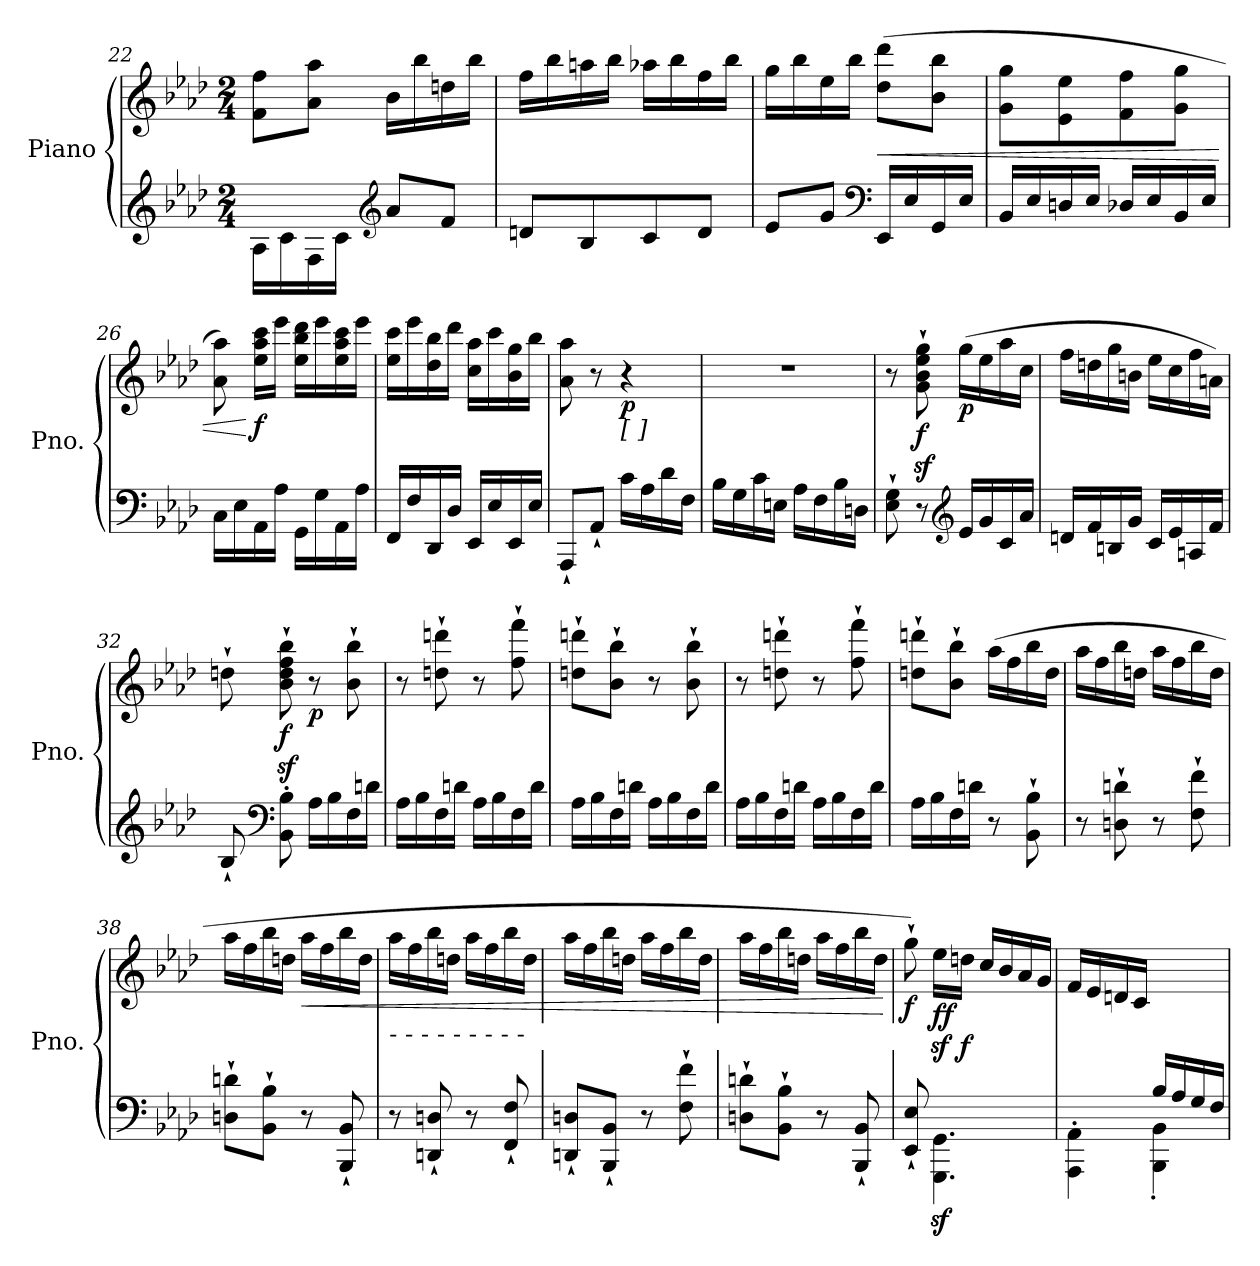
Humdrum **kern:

**kern	**kern	**dynam
*part1	*part1	*part1
*staff2	*staff1	*staff1/2
*I"Piano	*	*
*I'Pno.	*	*
*clefG2	*clefG2	*
*k[b-e-a-d-]	*k[b-e-a-d-]	*
*M2/4	*M2/4	*
=22	=22	=22
16A-\LL	8f\ 8ff\L	.
16c\	.	.
16F\	8a-\ 8aa-\J	.
16c\JJ	.	.
*clefG2	*	*
8a-/L	16b-\LL	.
.	16bb-\	.
8f/J	16ddn\	.
.	16bb-\JJ	.
=23	=23	=23
8dn/L	16ff\LL	.
.	16bb-\	.
8B-/	16aan\	.
.	16bb-\JJ	.
8c/	16aa-X\LL	.
.	16bb-\	.
8d/J	16ff\	.
.	16bb-\JJ	.
=24	=24	=24
8e-/L	16gg\LL	.
.	16bb-\	.
8g/J	16ee-\	.
.	16bb-\JJ	.
*clefF4	*	*
!	!	!LO:HP:b
16EE-/LL	(>8dd-\ 8ddd-\L	<
16E-/	.	.
16GG/	8b-\ 8bb-\J	.
16E-/JJ	.	.
!!LO:LB:g=z
=25	=25	=25
16BB-/LL	8g\ 8gg\L	.
16E-/	.	.
16Dn/	8e-\ 8ee-\	.
16E-/JJ	.	.
16D-X/LL	8f\ 8ff\	.
16E-/	.	.
16BB-/	8g\ 8gg\J	.
16E-/JJ	.	.
=26	=26	=26
16C\LL	8a-\ 8aa-\)	.
16E-\	.	.
!	!	!LO:DY:n=1:b
16AA-\	16ee-\ 16aa-\ 16ccc\LL	[ f
16A-\JJ	16eee-\JJ	.
16GG\LL	16ee-\ 16bb-\ 16ddd-\LL	.
16G\	16eee-\	.
16AA-\	16ee-\ 16aa-\ 16ccc\	.
16A-\JJ	16eee-\JJ	.
=27	=27	=27
16FF/LL	16ee-\ 16ccc\LL	.
16F/	16eee-\	.
16DD-/	16dd-\ 16bb-\	.
16D-/JJ	16ddd-\JJ	.
16EE-/LL	16cc\ 16aa-\LL	.
16E-/	16ccc\	.
16EE-/	16b-\ 16gg\	.
16E-/JJ	16bb-\JJ	.
=28	=28	=28
8AAA-`/L	8a-\ 8aa-\	.
8AA-`/J	8r	.
!	!LO:TX:b:Bi:t=[  ]	!
!	!	!LO:DY:b
16c\LL	4r	p
16A-\	.	.
16d-\	.	.
16F\JJ	.	.
=29	=29	=29
16B-\LL	2r	.
16G\	.	.
16c\	.	.
16En\JJ	.	.
16A-\LL	.	.
16F\	.	.
16B-\	.	.
16Dn\JJ	.	.
!!LO:LB:g=z
=30	=30	=30
8E-\` 8G\`	8r	.
!	!	!LO:DY:b
8r	8g\z<` 8b-\z<` 8ee-\z<` 8gg\z<`	f
*clefG2	*	*
!	!	!LO:DY:b
16e-/LL	(>16gg\LL	p
16g/	16ee-\	.
16c/	16aa-\	.
16a-/JJ	16cc\JJ	.
=31	=31	=31
16dn/LL	16ff\LL	.
16f/	16ddn\	.
16Bn/	16gg\	.
16g/JJ	16bn\JJ	.
16c/LL	16ee-\LL	.
16e-/	16cc\	.
16An/	16ff\	.
16f/JJ	16an\JJ)	.
=32	=32	=32
8B-`/	8ddn`\	.
*clefF4	*	*
!	!	!LO:DY:b
8BB-\' 8B-\'	8b-\z<` 8dd\z<` 8ff\z<` 8bb-\z<`	f
!	!	!LO:DY:b
16A-\LL	8r	p
16B-\	.	.
16F\	8b-\` 8bb-\`	.
16dn\JJ	.	.
=33	=33	=33
16A-\LL	8r	.
16B-\	.	.
16F\	8ddn\` 8dddn\`	.
16dn\JJ	.	.
16A-\LL	8r	.
16B-\	.	.
16F\	8ff\` 8fff\`	.
16d\JJ	.	.
=34	=34	=34
16A-\LL	8ddn\` 8dddn\`L	.
16B-\	.	.
16F\	8b-\` 8bb-\`J	.
16dn\JJ	.	.
16A-\LL	8r	.
16B-\	.	.
16F\	8b-\` 8bb-\`	.
16d\JJ	.	.
!!LO:LB:g=z
=35	=35	=35
16A-\LL	8r	.
16B-\	.	.
16F\	8ddn\` 8dddn\`	.
16dn\JJ	.	.
16A-\LL	8r	.
16B-\	.	.
16F\	8ff\` 8fff\`	.
16d\JJ	.	.
=36	=36	=36
16A-\LL	8ddn\` 8dddn\`L	.
16B-\	.	.
16F\	8b-\` 8bb-\`J	.
16dn\JJ	.	.
8r	(>16aa-\LL	.
.	16ff\	.
8BB-\` 8B-\`	16bb-\	.
.	16dd\JJ	.
=37	=37	=37
8r	16aa-\LL	.
.	16ff\	.
8Dn\` 8dn\`	16bb-\	.
.	16ddn\JJ	.
8r	16aa-\LL	.
.	16ff\	.
8F\` 8f\`	16bb-\	.
.	16dd\JJ	.
=38	=38	=38
8Dn\` 8dn\`L	16aa-\LL	.
.	16ff\	.
8BB-\` 8B-\`J	16bb-\	.
.	16ddn\JJ	.
!	!	!LO:HP:b
8r	16aa-\LL	<
.	16ff\	.
8BBB-/` 8BB-/`	16bb-\	.
.	16dd\JJ	.
=39	=39	=39
!	!LO:TX:b:t=-          -         -         -         -         -         -         -        -	!
8r	16aa-\LL	.
.	16ff\	.
8DDn/` 8Dn/`	16bb-\	.
.	16ddn\JJ	.
8r	16aa-\LL	.
.	16ff\	.
8FF/` 8F/`	16bb-\	.
.	16dd\JJ	.
!!LO:LB:g=z
=40	=40	=40
8DDn/` 8Dn/`L	16aa-\LL	.
.	16ff\	.
8BBB-/` 8BB-/`J	16bb-\	.
.	16ddn\JJ	.
8r	16aa-\LL	.
.	16ff\	.
8F\` 8f\`	16bb-\	.
.	16dd\JJ	.
=41	=41	=41
8Dn\` 8dn\`L	16aa-\LL	.
.	16ff\	.
8BB-\` 8B-\`J	16bb-\	.
.	16ddn\JJ	.
8r	16aa-\LL	.
.	16ff\	.
8BBB-/` 8BB-/`	16bb-\	.
.	16dd\JJ	.
.	.	[
=42	=42	=42
!	!	!LO:DY:b
8EE-/` 8E-/`	8gg`\)	f
!	!	!LO:DY:b
4.GGG\z< 4.GG\z<	16ee-z<\LL	ff
!	!	!LO:DY:b
.	16ddn\JJ	f
.	16cc/LL	.
.	16b-/	.
.	16a-/	.
.	16g/JJ	.
=43	=43	=43
*^	*	*
4ryy	4AAA-\' 4AA-\'	16f/LL	.
.	.	16e-/	.
.	.	16dn/	.
.	.	16c/JJ	.
16B-/LL	4BBB-\' 4BB-\'	4ryy	.
16A-/	.	.	.
16G/	.	.	.
16F/JJ	.	.	.
*v	*v	*	*
=	=	=
*-	*-	*-
